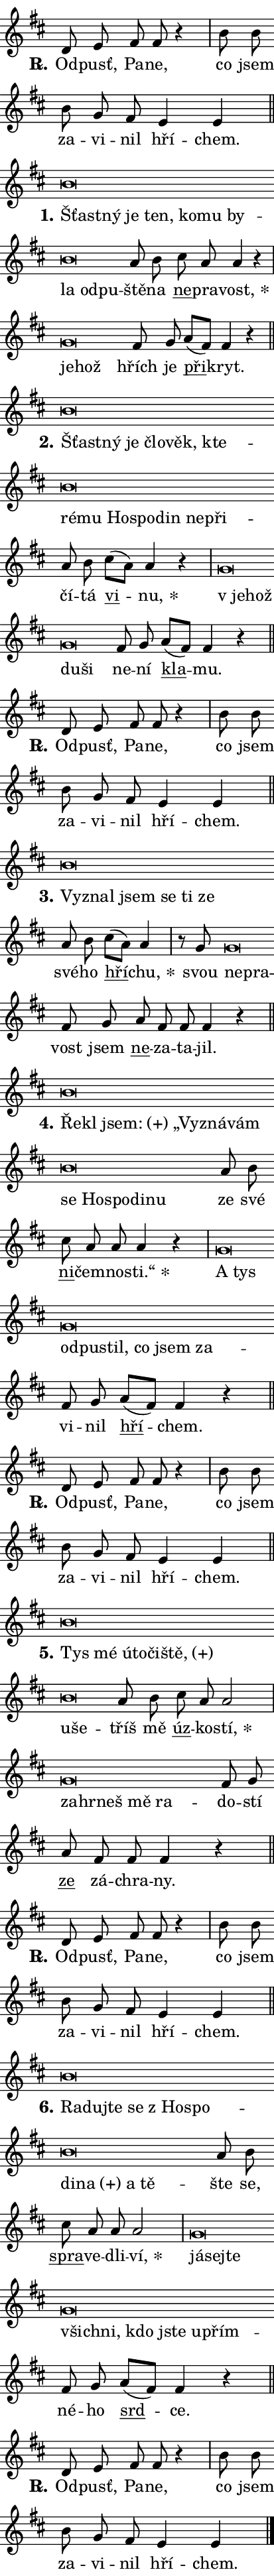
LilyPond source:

\version "2.24.0"
\header { tagline = "" }
\paper {
  indent = 0\cm
  top-margin = 0\cm
  right-margin = 0\cm
  bottom-margin = 0\cm
  left-margin = 0\cm
  paper-width = 7\cm
  page-breaking = #ly:one-page-breaking
  system-system-spacing.basic-distance = #11
  score-system-spacing.basic-distance = #11
  ragged-last = ##f
}


%% Author: Thomas Morley
%% https://lists.gnu.org/archive/html/lilypond-user/2020-05/msg00002.html
#(define (line-position grob)
"Returns position of @var[grob} in current system:
   @code{'start}, if at first time-step
   @code{'end}, if at last time-step
   @code{'middle} otherwise
"
  (let* ((col (ly:item-get-column grob))
         (ln (ly:grob-object col 'left-neighbor))
         (rn (ly:grob-object col 'right-neighbor))
         (col-to-check-left (if (ly:grob? ln) ln col))
         (col-to-check-right (if (ly:grob? rn) rn col))
         (break-dir-left
           (and
             (ly:grob-property col-to-check-left 'non-musical #f)
             (ly:item-break-dir col-to-check-left)))
         (break-dir-right
           (and
             (ly:grob-property col-to-check-right 'non-musical #f)
             (ly:item-break-dir col-to-check-right))))
        (cond ((eqv? 1 break-dir-left) 'start)
              ((eqv? -1 break-dir-right) 'end)
              (else 'middle))))

#(define (tranparent-at-line-position vctor)
  (lambda (grob)
  "Relying on @code{line-position} select the relevant enry from @var{vctor}.
Used to determine transparency,"
    (case (line-position grob)
      ((end) (not (vector-ref vctor 0)))
      ((middle) (not (vector-ref vctor 1)))
      ((start) (not (vector-ref vctor 2))))))

noteHeadBreakVisibility =
#(define-music-function (break-visibility)(vector?)
"Makes @code{NoteHead}s transparent relying on @var{break-visibility}"
#{
  \override NoteHead.transparent =
    #(tranparent-at-line-position break-visibility)
#})

#(define delete-ledgers-for-transparent-note-heads
  (lambda (grob)
    "Reads whether a @code{NoteHead} is transparent.
If so this @code{NoteHead} is removed from @code{'note-heads} from
@var{grob}, which is supposed to be @code{LedgerLineSpanner}.
As a result ledgers are not printed for this @code{NoteHead}"
    (let* ((nhds-array (ly:grob-object grob 'note-heads))
           (nhds-list
             (if (ly:grob-array? nhds-array)
                 (ly:grob-array->list nhds-array)
                 '()))
           ;; Relies on the transparent-property being done before
           ;; Staff.LedgerLineSpanner.after-line-breaking is executed.
           ;; This is fragile ...
           (to-keep
             (remove
               (lambda (nhd)
                 (ly:grob-property nhd 'transparent #f))
               nhds-list)))
      ;; TODO find a better method to iterate over grob-arrays, similiar
      ;; to filter/remove etc for lists
      ;; For now rebuilt from scratch
      (set! (ly:grob-object grob 'note-heads)  '())
      (for-each
        (lambda (nhd)
          (ly:pointer-group-interface::add-grob grob 'note-heads nhd))
        to-keep))))

hideNotes = {
  \noteHeadBreakVisibility #begin-of-line-visible
}
unHideNotes = {
  \noteHeadBreakVisibility #all-visible
}

% work-around for resetting accidentals
% https://lilypond.org/doc/v2.23/Documentation/notation/displaying-rhythms#unmetered-music
cadenzaMeasure = {
  \cadenzaOff
  \partial 1024 s1024
  \cadenzaOn
}

#(define-markup-command (accent layout props text) (markup?)
  "Underline accented syllable"
  (interpret-markup layout props
    #{\markup \override #'(offset . 4.3) \underline { #text }#}))

responsum = \markup \concat {
  "R" \hspace #-1.05 \path #0.1 #'((moveto 0 0.07) (lineto 0.9 0.8)) \hspace #0.05 "."
}

\layout {
    \context {
        \Staff
        \remove "Time_signature_engraver"
        \override LedgerLineSpanner.after-line-breaking = #delete-ledgers-for-transparent-note-heads
    }
    \context {
        \Voice {
            \override NoteHead.output-attributes = #'((class . "notehead"))
            \override Hairpin.height = #0.55
        }
    }
    \context {
        \Lyrics {
            \override StanzaNumber.output-attributes = #'((class . "stanzanumber"))
            \override LyricSpace.minimum-distance = #0.9
            \override LyricText.font-name = #"TeX Gyre Schola"
            \override LyricText.font-size = 1
            \override StanzaNumber.font-name = #"TeX Gyre Schola Bold"
            \override StanzaNumber.font-size = 1
        }
    }
}

% magnetic-lyrics.ily
%
%   written by
%     Jean Abou Samra <jean@abou-samra.fr>
%     Werner Lemberg <wl@gnu.org>
%
%   adapted by
%     Jiri Hon <jiri.hon@gmail.com>
%
% Version 2022-Apr-15

% https://www.mail-archive.com/lilypond-user@gnu.org/msg149350.html

#(define (Left_hyphen_pointer_engraver context)
   "Collect syllable-hyphen-syllable occurrences in lyrics and store
them in properties.  This engraver only looks to the left.  For
example, if the lyrics input is @code{foo -- bar}, it does the
following.

@itemize @bullet
@item
Set the @code{text} property of the @code{LyricHyphen} grob between
@q{foo} and @q{bar} to @code{foo}.

@item
Set the @code{left-hyphen} property of the @code{LyricText} grob with
text @q{foo} to the @code{LyricHyphen} grob between @q{foo} and
@q{bar}.
@end itemize

Use this auxiliary engraver in combination with the
@code{lyric-@/text::@/apply-@/magnetic-@/offset!} hook."
   (let ((hyphen #f)
         (text #f))
     (make-engraver
      (acknowledgers
       ((lyric-syllable-interface engraver grob source-engraver)
        (set! text grob)))
      (end-acknowledgers
       ((lyric-hyphen-interface engraver grob source-engraver)
        ;(when (not (grob::has-interface grob 'lyric-space-interface))
          (set! hyphen grob)));)
      ((stop-translation-timestep engraver)
       (when (and text hyphen)
         (ly:grob-set-object! text 'left-hyphen hyphen))
       (set! text #f)
       (set! hyphen #f)))))

#(define (lyric-text::apply-magnetic-offset! grob)
   "If the space between two syllables is less than the value in
property @code{LyricText@/.details@/.squash-threshold}, move the right
syllable to the left so that it gets concatenated with the left
syllable.

Use this function as a hook for
@code{LyricText@/.after-@/line-@/breaking} if the
@code{Left_@/hyphen_@/pointer_@/engraver} is active."
   (let ((hyphen (ly:grob-object grob 'left-hyphen #f)))
     (when hyphen
       (let ((left-text (ly:spanner-bound hyphen LEFT)))
         (when (grob::has-interface left-text 'lyric-syllable-interface)
           (let* ((common (ly:grob-common-refpoint grob left-text X))
                  (this-x-ext (ly:grob-extent grob common X))
                  (left-x-ext
                   (begin
                     ;; Trigger magnetism for left-text.
                     (ly:grob-property left-text 'after-line-breaking)
                     (ly:grob-extent left-text common X)))
                  ;; `delta` is the gap width between two syllables.
                  (delta (- (interval-start this-x-ext)
                            (interval-end left-x-ext)))
                  (details (ly:grob-property grob 'details))
                  (threshold (assoc-get 'squash-threshold details 0.2)))
             (when (< delta threshold)
               (let* (;; We have to manipulate the input text so that
                      ;; ligatures crossing syllable boundaries are not
                      ;; disabled.  For languages based on the Latin
                      ;; script this is essentially a beautification.
                      ;; However, for non-Western scripts it can be a
                      ;; necessity.
                      (lt (ly:grob-property left-text 'text))
                      (rt (ly:grob-property grob 'text))
                      (is-space (grob::has-interface hyphen 'lyric-space-interface))
                      (space (if is-space " " ""))
                      (space-markup (grob-interpret-markup grob " "))
                      (space-size (interval-length (ly:stencil-extent space-markup X)))
                      (extra-delta (if is-space space-size 0))
                      ;; Append new syllable.
                      (ltrt-space (if (and (string? lt) (string? rt))
                                (string-append lt space rt)
                                (make-concat-markup (list lt space rt))))
                      ;; Right-align `ltrt` to the right side.
                      (ltrt-space-markup (grob-interpret-markup
                               grob
                               (make-translate-markup
                                (cons (interval-length this-x-ext) 0)
                                (make-right-align-markup ltrt-space)))))
                 (begin
                   ;; Don't print `left-text`.
                   (ly:grob-set-property! left-text 'stencil #f)
                   ;; Set text and stencil (which holds all collected
                   ;; syllables so far) and shift it to the left.
                   (ly:grob-set-property! grob 'text ltrt-space)
                   (ly:grob-set-property! grob 'stencil ltrt-space-markup)
                   (ly:grob-translate-axis! grob (- (- delta extra-delta)) X))))))))))


#(define (lyric-hyphen::displace-bounds-first grob)
   ;; Make very sure this callback isn't triggered too early.
   (let ((left (ly:spanner-bound grob LEFT))
         (right (ly:spanner-bound grob RIGHT)))
     (ly:grob-property left 'after-line-breaking)
     (ly:grob-property right 'after-line-breaking)
     (ly:lyric-hyphen::print grob)))

squashThreshold = #0.4

\layout {
  \context {
    \Lyrics
    \consists #Left_hyphen_pointer_engraver
    \override LyricText.after-line-breaking =
      #lyric-text::apply-magnetic-offset!
    \override LyricHyphen.stencil = #lyric-hyphen::displace-bounds-first
    \override LyricText.details.squash-threshold = \squashThreshold
    \override LyricHyphen.minimum-distance = 0
    \override LyricHyphen.minimum-length = \squashThreshold
  }
}

squash = \override LyricText.details.squash-threshold = 9999
unSquash = \override LyricText.details.squash-threshold = \squashThreshold

left = \override LyricText.self-alignment-X = #LEFT
unLeft = \revert LyricText.self-alignment-X

starOffset = #(lambda (grob) 
                (let ((x_offset (ly:self-alignment-interface::aligned-on-x-parent grob)))
                  (if (= x_offset 0) 0 (+ x_offset 1.2))))

star = #(define-music-function (syllable)(string?)
"Append star separator at the end of a syllable"
#{
  \once \override LyricText.X-offset = #starOffset
  \lyricmode { \markup {
    #syllable
    \override #'((font-name . "TeX Gyre Schola Bold")) \hspace #0.2 \lower #0.65 \larger "*"
  } }
#})

starAccent = #(define-music-function (syllable)(string?)
"Append star separator at the end of a syllable and make accent"
#{
  \once \override LyricText.X-offset = #starOffset
  \lyricmode { \markup {
    \accent #syllable
    \override #'((font-name . "TeX Gyre Schola Bold")) \hspace #0.2 \lower #0.65 \larger "*"
  } }
#})

breath = #(define-music-function (syllable)(string?)
"Append breathing indicator at the end of a syllable"
#{
  \lyricmode { \markup { #syllable "+" } }
#})

optionalBreath = #(define-music-function (syllable)(string?)
"Append optional breathing indicator at the end of a syllable"
#{
  \lyricmode { \markup { #syllable "(+)" } }
#})


\score {
    <<
        \new Voice = "melody" { \cadenzaOn \key d \major \relative { d'8 e fis fis r4 \cadenzaMeasure \bar "|" b8 b \bar "" b g fis e4 e \cadenzaMeasure \bar "||" \break } }
        \new Lyrics \lyricsto "melody" { \lyricmode { \set stanza = \responsum
Od -- pusť, Pa -- ne, co jsem za -- vi -- nil hří -- chem. } }
    >>
    \layout {}
}

\score {
    <<
        \new Voice = "melody" { \cadenzaOn \key d \major \relative { b'\breve*1/16 \hideNotes \breve*1/16 \bar "" \breve*1/16 \bar "" \breve*1/16 \bar "" \breve*1/16 \bar "" \breve*1/16 \bar "" \breve*1/16 \bar "" \breve*1/16 \bar "" \breve*1/16 \breve*1/16 \bar "" \unHideNotes a8 b \bar "" cis a a4 r \cadenzaMeasure \bar "|" g\breve*1/16 \hideNotes \breve*1/16 \bar "" \unHideNotes fis8 g \bar "" a[( fis)] fis4 r \cadenzaMeasure \bar "||" \break } }
        \new Lyrics \lyricsto "melody" { \lyricmode { \set stanza = "1."
\left Šťast -- \squash ný je ten, ko -- mu by -- la od -- pu -- \unLeft \unSquash ště -- na \markup \accent ne -- pra -- \star vost, \left je -- \squash hož \unLeft \unSquash hřích je \markup \accent při -- kryt. } }
    >>
    \layout {}
}

\score {
    <<
        \new Voice = "melody" { \cadenzaOn \key d \major \relative { b'\breve*1/16 \hideNotes \breve*1/16 \bar "" \breve*1/16 \bar "" \breve*1/16 \bar "" \breve*1/16 \bar "" \breve*1/16 \bar "" \breve*1/16 \bar "" \breve*1/16 \bar "" \breve*1/16 \bar "" \breve*1/16 \bar "" \breve*1/16 \bar "" \breve*1/16 \breve*1/16 \bar "" \unHideNotes a8 b \bar "" cis[( a)] a4 r \cadenzaMeasure \bar "|" g\breve*1/16 \hideNotes \breve*1/16 \bar "" \breve*1/16 \breve*1/16 \bar "" \unHideNotes fis8 g \bar "" a[( fis)] fis4 r \cadenzaMeasure \bar "||" \break } }
        \new Lyrics \lyricsto "melody" { \lyricmode { \set stanza = "2."
\left Šťast -- \squash ný je člo -- věk, kte -- ré -- mu Ho -- spo -- din ne -- při -- \unLeft \unSquash čí -- tá \markup \accent vi -- \star nu, \left "v je" -- \squash hož du -- ši \unLeft \unSquash ne -- ní \markup \accent kla -- mu. } }
    >>
    \layout {}
}

\score {
    <<
        \new Voice = "melody" { \cadenzaOn \key d \major \relative { d'8 e fis fis r4 \cadenzaMeasure \bar "|" b8 b \bar "" b g fis e4 e \cadenzaMeasure \bar "||" \break } }
        \new Lyrics \lyricsto "melody" { \lyricmode { \set stanza = \responsum
Od -- pusť, Pa -- ne, co jsem za -- vi -- nil hří -- chem. } }
    >>
    \layout {}
}

\score {
    <<
        \new Voice = "melody" { \cadenzaOn \key d \major \relative { b'\breve*1/16 \hideNotes \breve*1/16 \bar "" \breve*1/16 \bar "" \breve*1/16 \bar "" \breve*1/16 \breve*1/16 \bar "" \unHideNotes a8 b \bar "" cis[( a)] a4 \cadenzaMeasure \bar "|" r8 g8 g\breve*1/16 \hideNotes \breve*1/16 \bar "" \unHideNotes fis8 g \bar "" a fis fis fis4 r \cadenzaMeasure \bar "||" \break } }
        \new Lyrics \lyricsto "melody" { \lyricmode { \set stanza = "3."
\left Vy -- \squash znal jsem se ti ze \unLeft \unSquash své -- ho \markup \accent hří -- \star chu, svou \left ne -- \squash pra -- \unLeft \unSquash vost jsem \markup \accent ne -- za -- ta -- jil. } }
    >>
    \layout {}
}

\score {
    <<
        \new Voice = "melody" { \cadenzaOn \key d \major \relative { b'\breve*1/16 \hideNotes \breve*1/16 \bar "" \breve*1/16 \bar "" \breve*1/16 \bar "" \breve*1/16 \bar "" \breve*1/16 \bar "" \breve*1/16 \bar "" \breve*1/16 \bar "" \breve*1/16 \bar "" \breve*1/16 \breve*1/16 \bar "" \unHideNotes a8 b \bar "" cis a a a4 r \cadenzaMeasure \bar "|" g\breve*1/16 \hideNotes \breve*1/16 \bar "" \breve*1/16 \bar "" \breve*1/16 \bar "" \breve*1/16 \bar "" \breve*1/16 \bar "" \breve*1/16 \breve*1/16 \bar "" \unHideNotes fis8 g \bar "" a[( fis)] fis4 r \cadenzaMeasure \bar "||" \break } }
        \new Lyrics \lyricsto "melody" { \lyricmode { \set stanza = "4."
\left Ře -- \squash kl \optionalBreath jsem: „Vy -- zná -- vám se Ho -- spo -- di -- nu \unLeft \unSquash ze své \markup \accent ni -- čem -- no -- \star sti.“ \left A \squash tys od -- pu -- stil, co jsem za -- \unLeft \unSquash vi -- nil \markup \accent hří -- chem. } }
    >>
    \layout {}
}

\score {
    <<
        \new Voice = "melody" { \cadenzaOn \key d \major \relative { d'8 e fis fis r4 \cadenzaMeasure \bar "|" b8 b \bar "" b g fis e4 e \cadenzaMeasure \bar "||" \break } }
        \new Lyrics \lyricsto "melody" { \lyricmode { \set stanza = \responsum
Od -- pusť, Pa -- ne, co jsem za -- vi -- nil hří -- chem. } }
    >>
    \layout {}
}

\score {
    <<
        \new Voice = "melody" { \cadenzaOn \key d \major \relative { b'\breve*1/16 \hideNotes \breve*1/16 \bar "" \breve*1/16 \bar "" \breve*1/16 \bar "" \breve*1/16 \bar "" \breve*1/16 \bar "" \breve*1/16 \breve*1/16 \bar "" \unHideNotes a8 b \bar "" cis a a2 \cadenzaMeasure \bar "|" g\breve*1/16 \hideNotes \breve*1/16 \bar "" \breve*1/16 \bar "" \breve*1/16 \breve*1/16 \bar "" \unHideNotes fis8 g \bar "" a fis fis fis4 r \cadenzaMeasure \bar "||" \break } }
        \new Lyrics \lyricsto "melody" { \lyricmode { \set stanza = "5."
\left Tys \squash mé ú -- to -- či -- \optionalBreath ště, u -- še -- \unLeft \unSquash tříš mě \markup \accent úz -- ko -- \star stí, \left za -- \squash hr -- neš mě ra -- \unLeft \unSquash do -- stí \markup \accent ze zá -- chra -- ny. } }
    >>
    \layout {}
}

\score {
    <<
        \new Voice = "melody" { \cadenzaOn \key d \major \relative { d'8 e fis fis r4 \cadenzaMeasure \bar "|" b8 b \bar "" b g fis e4 e \cadenzaMeasure \bar "||" \break } }
        \new Lyrics \lyricsto "melody" { \lyricmode { \set stanza = \responsum
Od -- pusť, Pa -- ne, co jsem za -- vi -- nil hří -- chem. } }
    >>
    \layout {}
}

\score {
    <<
        \new Voice = "melody" { \cadenzaOn \key d \major \relative { b'\breve*1/16 \hideNotes \breve*1/16 \bar "" \breve*1/16 \bar "" \breve*1/16 \bar "" \breve*1/16 \bar "" \breve*1/16 \bar "" \breve*1/16 \bar "" \breve*1/16 \bar "" \breve*1/16 \breve*1/16 \bar "" \unHideNotes a8 b \bar "" cis a a a2 \cadenzaMeasure \bar "|" g\breve*1/16 \hideNotes \breve*1/16 \bar "" \breve*1/16 \bar "" \breve*1/16 \bar "" \breve*1/16 \bar "" \breve*1/16 \bar "" \breve*1/16 \bar "" \breve*1/16 \breve*1/16 \bar "" \unHideNotes fis8 g \bar "" a[( fis)] fis4 r \cadenzaMeasure \bar "||" \break } }
        \new Lyrics \lyricsto "melody" { \lyricmode { \set stanza = "6."
\left Ra -- \squash duj -- te se "z Ho" -- spo -- di -- \optionalBreath na a tě -- \unLeft \unSquash šte se, \markup \accent spra -- ve -- dli -- \star ví, \left já -- \squash sej -- te všich -- ni, kdo jste u -- přím -- \unLeft \unSquash né -- ho \markup \accent srd -- ce. } }
    >>
    \layout {}
}

\score {
    <<
        \new Voice = "melody" { \cadenzaOn \key d \major \relative { d'8 e fis fis r4 \cadenzaMeasure \bar "|" b8 b \bar "" b g fis e4 e \cadenzaMeasure \bar "||" \break } \bar "|." }
        \new Lyrics \lyricsto "melody" { \lyricmode { \set stanza = \responsum
Od -- pusť, Pa -- ne, co jsem za -- vi -- nil hří -- chem. } }
    >>
    \layout {}
}
